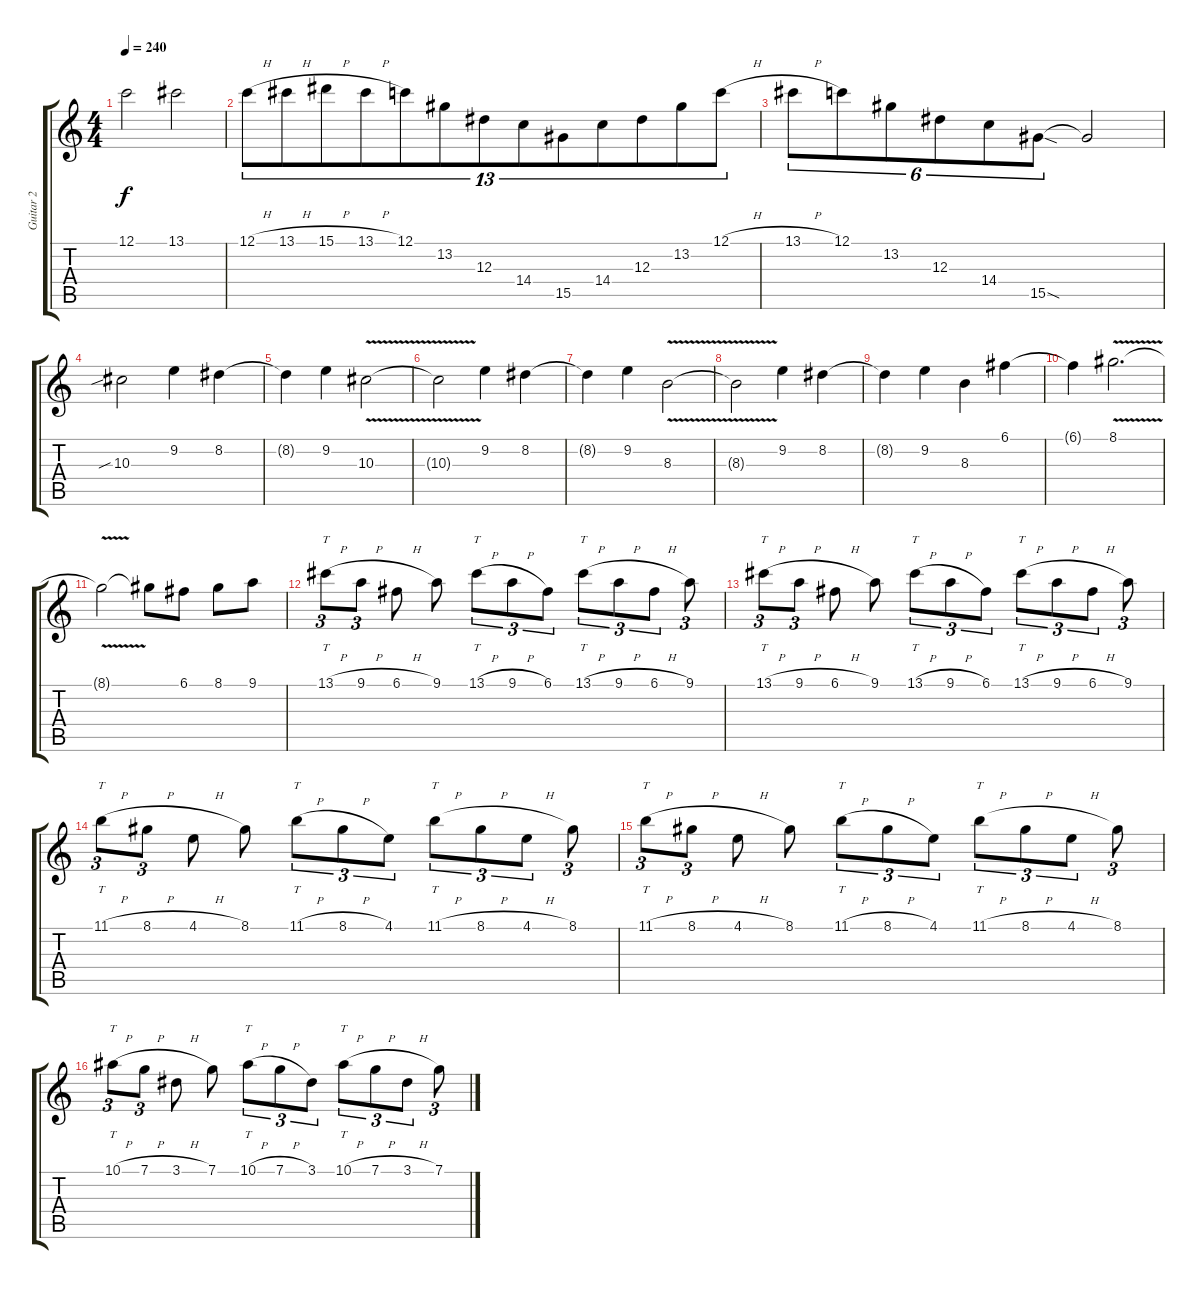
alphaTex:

\track ("Guitar 2" "Guitar 2") {instrument distortionguitar}
\staff {score tabs}
\tuning (C4 G3 Eb3 Bb2 F2 C2) {hide}
\ts (4 4)
\tempo 240
\clef g2
\ks c
12.1.2{dy f} 13.1.2 |
12.1{h}.8{tu (13 8)} 13.1{h}.8{tu (13 8)} 15.1{h}.8{tu (13 8)} 13.1{h}.8{tu (13 8)} 12.1.8{tu (13 8)} 13.2.8{tu (13 8)} 12.3.8{tu (13 8)} 14.4.8{tu (13 8)} 15.5.8{tu (13 8)} 14.4.8{tu (13 8)} 12.3.8{tu (13 8)} 13.2.8{tu (13 8)} 12.1{h}.8{tu (13 8)} |
13.1{h}.8{tu (6 4)} 12.1.8{tu (6 4)} 13.2.8{tu (6 4)} 12.3.8{tu (6 4)} 14.4.8{tu (6 4)} 15.5{sod}.8{tu (6 4)} 15.5{t}.2 |
10.3{sib}.2 9.2.4 8.2.4 |
8.2{t}.4 9.2.4 10.3{v}.2 |
10.3{t}.2 9.2.4 8.2.4 |
8.2{t}.4 9.2.4 8.3{v}.2 |
8.3{t}.2 9.2.4 8.2.4 |
8.2{t}.4 9.2.4 8.3.4 6.1.4 |
6.1{t}.4 8.1{v}.2{d} |
8.1{t}.2 8.1{t}.8 6.1.8 8.1.8 9.1.8 |
13.1{h}.8{tt tu (3 2)} 9.1{h}.8{tu (3 2)} 6.1{h}.8 9.1.8 13.1{h}.8{tt tu (3 2)} 9.1{h}.8{tu (3 2)} 6.1.8{tu (3 2)} 13.1{h}.8{tt tu (3 2)} 9.1{h}.8{tu (3 2)} 6.1{h}.8{tu (3 2)} 9.1.8{tu (3 2)} |
13.1{h}.8{tt tu (3 2)} 9.1{h}.8{tu (3 2)} 6.1{h}.8 9.1.8 13.1{h}.8{tt tu (3 2)} 9.1{h}.8{tu (3 2)} 6.1.8{tu (3 2)} 13.1{h}.8{tt tu (3 2)} 9.1{h}.8{tu (3 2)} 6.1{h}.8{tu (3 2)} 9.1.8{tu (3 2)} |
11.1{h}.8{tt tu (3 2)} 8.1{h}.8{tu (3 2)} 4.1{h}.8 8.1.8 11.1{h}.8{tt tu (3 2)} 8.1{h}.8{tu (3 2)} 4.1.8{tu (3 2)} 11.1{h}.8{tt tu (3 2)} 8.1{h}.8{tu (3 2)} 4.1{h}.8{tu (3 2)} 8.1.8{tu (3 2)} |
11.1{h}.8{tt tu (3 2)} 8.1{h}.8{tu (3 2)} 4.1{h}.8 8.1.8 11.1{h}.8{tt tu (3 2)} 8.1{h}.8{tu (3 2)} 4.1.8{tu (3 2)} 11.1{h}.8{tt tu (3 2)} 8.1{h}.8{tu (3 2)} 4.1{h}.8{tu (3 2)} 8.1.8{tu (3 2)} |
10.1{h}.8{tt tu (3 2)} 7.1{h}.8{tu (3 2)} 3.1{h}.8 7.1.8 10.1{h}.8{tt tu (3 2)} 7.1{h}.8{tu (3 2)} 3.1.8{tu (3 2)} 10.1{h}.8{tt tu (3 2)} 7.1{h}.8{tu (3 2)} 3.1{h}.8{tu (3 2)} 7.1.8{tu (3 2)}
